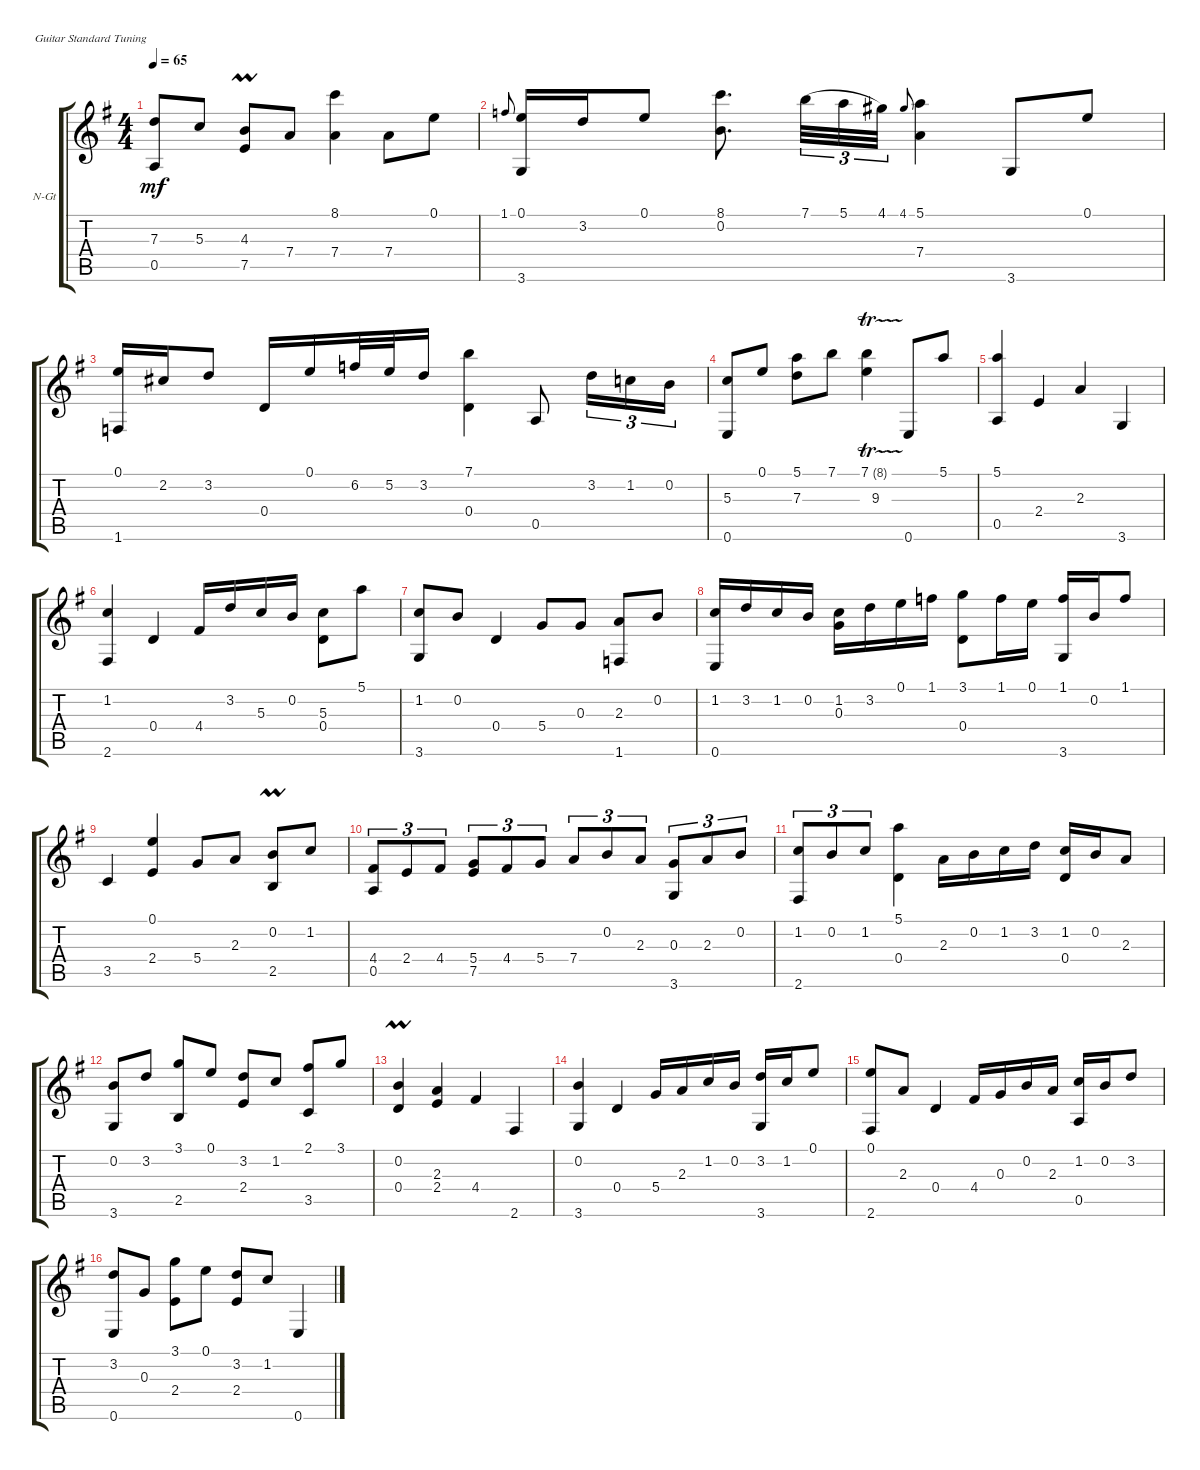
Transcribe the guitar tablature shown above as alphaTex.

\defaultSystemsLayout 4
\bracketExtendMode groupsimilarinstruments
\firstSystemTrackNameOrientation horizontal
\otherSystemsTrackNameOrientation horizontal
\track ("Nylon Guitar" "N-Gt") {instrument acousticguitarnylon}
\staff {score tabs}
\tuning (E4 B3 G3 D3 A2 E2)
\ts (4 4)
\tempo 65
\clef g2
\ks g
(0.5 7.3).8{dy mf} 5.3.8 (4.3{umordent} 7.5).8 7.4.8 (8.1 7.4).4 7.4.8 0.1.8 |
1.1.8{gr onbeat} (3.6 0.1).16 3.2.16 0.1.8 (0.2 8.1).8{d} 7.1.32{tu (3 2) legatoorigin} 5.1.32{tu (3 2) legatoorigin} 4.1.32{tu (3 2)} 4.1.8{gr onbeat} (5.1 7.4).4 3.6.8 0.1.8 |
(0.1 1.6).16 2.2.16 3.2.8 0.4.16 0.1.16 6.2.32 5.2.32 3.2.16 (7.1 0.4).4 0.5.8 3.2.16{tu (3 2)} 1.2.16{tu (3 2)} 0.2.16{tu (3 2)} |
(0.6 5.3).8 0.1.8 (7.3 5.1).8 7.1.8 (7.1{tr (8 16)} 9.3).4 0.6.8 5.1.8 |
(5.1 0.5).4 2.4.4 2.3.4 3.6.4 |
(2.6 1.2).4 0.4.4 4.4.16 3.2.16 5.3.16 0.2.16 (5.3 0.4).8 5.1.8 |
(3.6 1.2).8 0.2.8 0.4.4 5.4.8 0.3.8 (2.3 1.6).8 0.2.8 |
(0.6 1.2).16 3.2.16 1.2.16 0.2.16 (1.2 0.3).16 3.2.16 0.1.16 1.1.16 (3.1 0.4).8 1.1.16 0.1.16 (1.1 3.6).16 0.2.16 1.1.8 |
3.5.4 (0.1 2.4).4 5.4.8 2.3.8 (0.2{umordent} 2.5).8 1.2.8 |
(0.5 4.4).8{tu (3 2)} 2.4.8{tu (3 2)} 4.4.8{tu (3 2)} (7.5 5.4).8{tu (3 2)} 4.4.8{tu (3 2)} 5.4.8{tu (3 2)} 7.4.8{tu (3 2)} 0.2.8{tu (3 2)} 2.3.8{tu (3 2)} (3.6 0.3).8{tu (3 2)} 2.3.8{tu (3 2)} 0.2.8{tu (3 2)} |
(2.6 1.2).8{tu (3 2)} 0.2.8{tu (3 2)} 1.2.8{tu (3 2)} (5.1 0.4).4 2.3.16 0.2.16 1.2.16 3.2.16 (1.2 0.4).16 0.2.16 2.3.8 |
(3.6 0.2).8 3.2.8 (3.1 2.5).8 0.1.8 (3.2 2.4).8 1.2.8 (3.5 2.1).8 3.1.8 |
(0.2{umordent} 0.4).4 (2.3 2.4).4 4.4.4 2.6.4 |
(0.2 3.6).4 0.4.4 5.4.16 2.3.16 1.2.16 0.2.16 (3.6 3.2).16 1.2.16 0.1.8 |
(0.1 2.6).8 2.3.8 0.4.4 4.4.16 0.3.16 0.2.16 2.3.16 (1.2 0.5).16 0.2.16 3.2.8 |
(3.2 0.6).8 0.3.8 (2.4 3.1).8 0.1.8 (2.4 3.2).8 1.2.8 0.6.4
